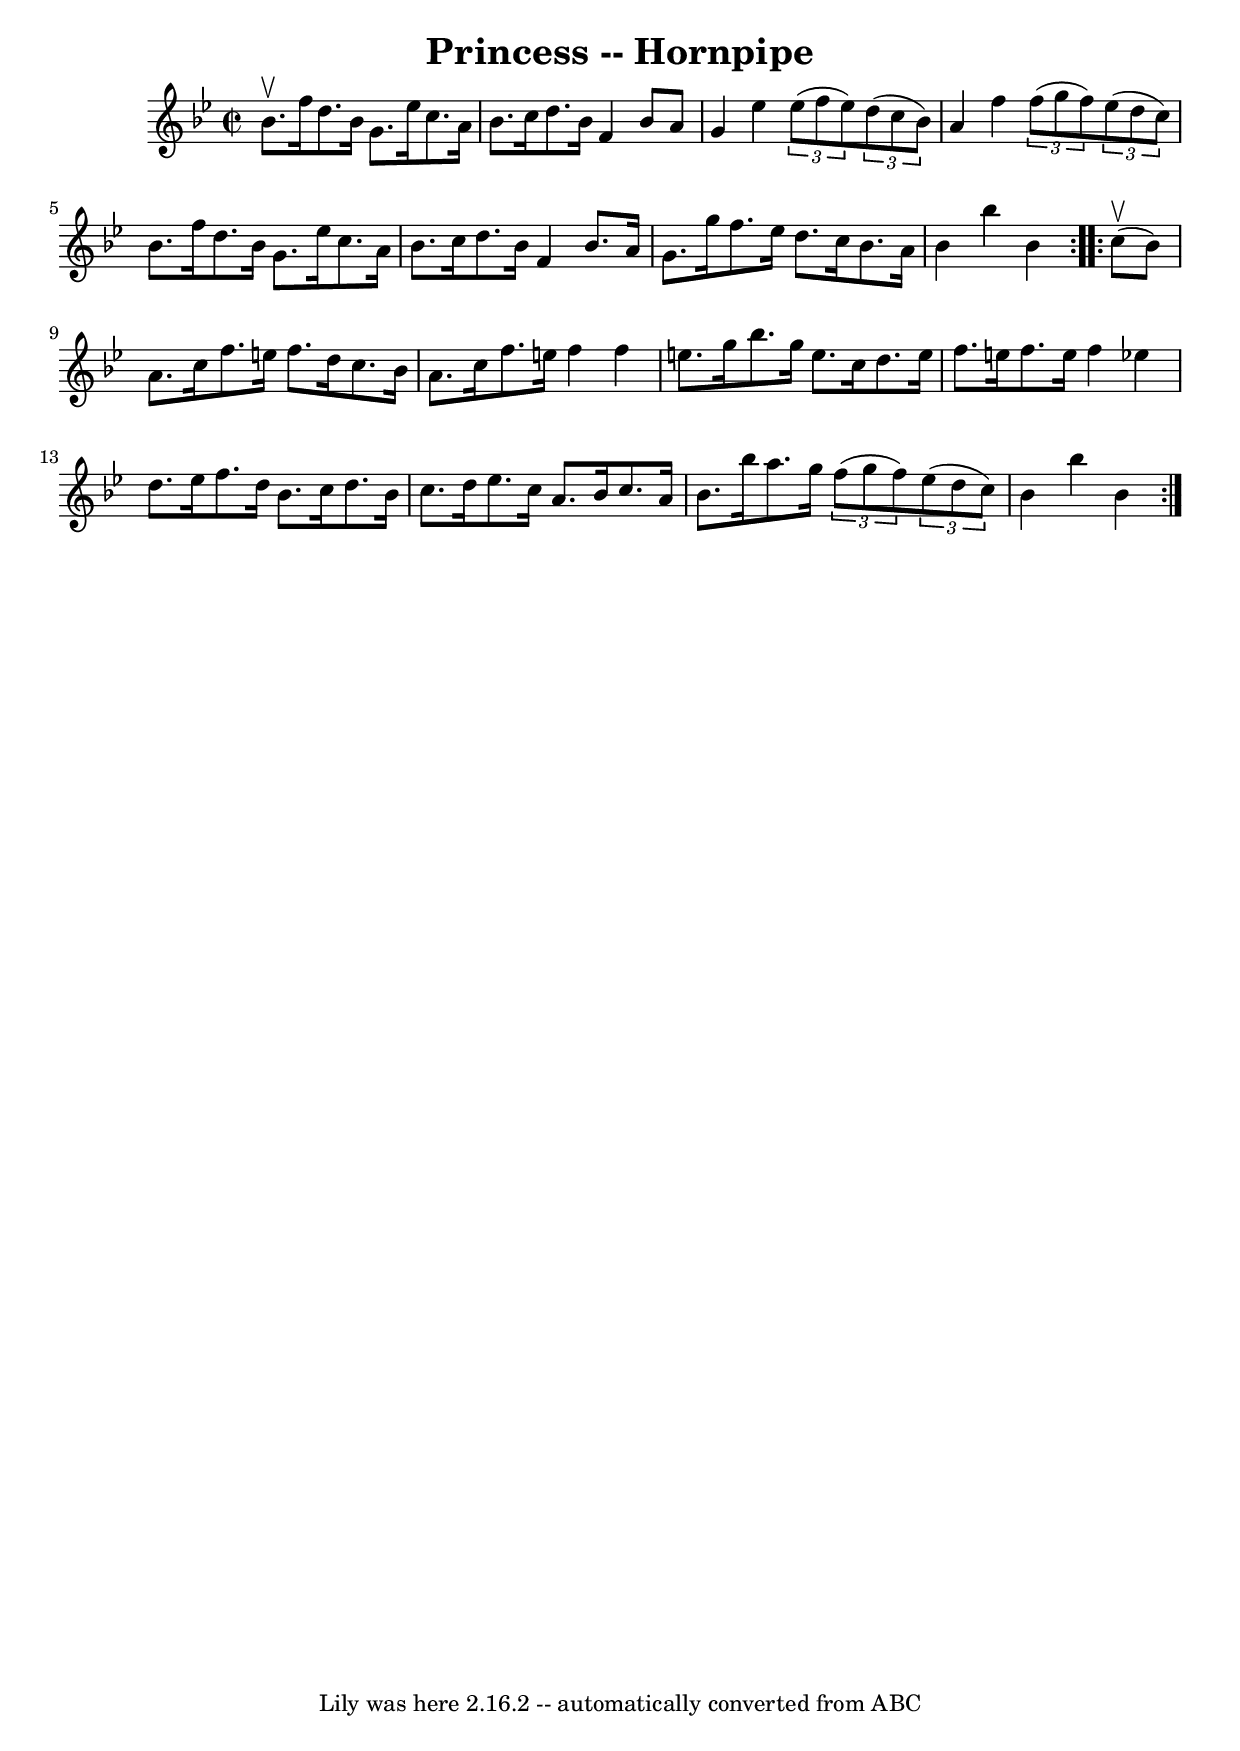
\version "2.16.2"
\include "Mammoth.ily"
\header {
  %% book = "Cole's 1000 Fiddle Tunes"
  crossRefNumber = "1"
  footnotes = ""
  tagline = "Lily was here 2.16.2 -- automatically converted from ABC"
  title = "Princess -- Hornpipe"

}
voicedefault =  {



  \repeat volta 2 {

    \override Staff.TimeSignature #'style = #'C
    \time 2/2 
    \key bes \major bes'8.^\upbow f''16 d''8. bes'16 g'8.  
    ees''16 c''8. a'16  |
    bes'8. c''16 d''8. bes'16    
    f'4 bes'8 a'8  |
    g'4 ees''4    \times 2/3 { ees''8 (
			       f''8 ees''8) 
			     }   \times 2/3 { d''8 (c''8 bes'8) 
					    } |
    
    a'4 f''4    \times 2/3 { f''8 (g''8 f''8) 
			   }   \times 2/3 {   
			     ees''8 (d''8 c''8) 
			   } |
    bes'8. f''16 d''8. bes'16   
    g'8. ees''16 c''8. a'16  |
    bes'8. c''16 d''8.    
    bes'16 f'4 bes'8. a'16  |
    g'8. g''16 f''8. ees''16 
    d''8. c''16 bes'8. a'16  |
    bes'4 bes''4 bes'4  
  }     

  \repeat volta 2 {
    c''8 (^\upbow bes'8) |
    a'8. c''16    
    f''8. e''16 f''8. d''16 c''8. bes'16  |
    a'8. c''16   
    f''8. e''16 f''4 f''4  |
    e''8. g''16 bes''8.    
    g''16 e''8. c''16 d''8. e''16  |
    f''8. e''16 f''8.   
    e''16 f''4 ees''!4  |
    d''8. ees''16 f''8. d''16    
    bes'8. c''16 d''8. bes'16  |
    c''8. d''16 ees''8.    
    c''16 a'8. bes'16 c''8. a'16  |
    bes'8. bes''16    
    a''8. g''16    \times 2/3 { f''8 (g''8 f''8) 
			      }   \times 2/3 {   
				ees''8 (d''8 c''8) 
			      } |
    bes'4 bes''4 bes'4  
  }   

}

\score{
  <<

    \context Staff="default"
    {
      \voicedefault 
      
    }

  >>
  \layout {
    
  }
  \midi {
  }

}
